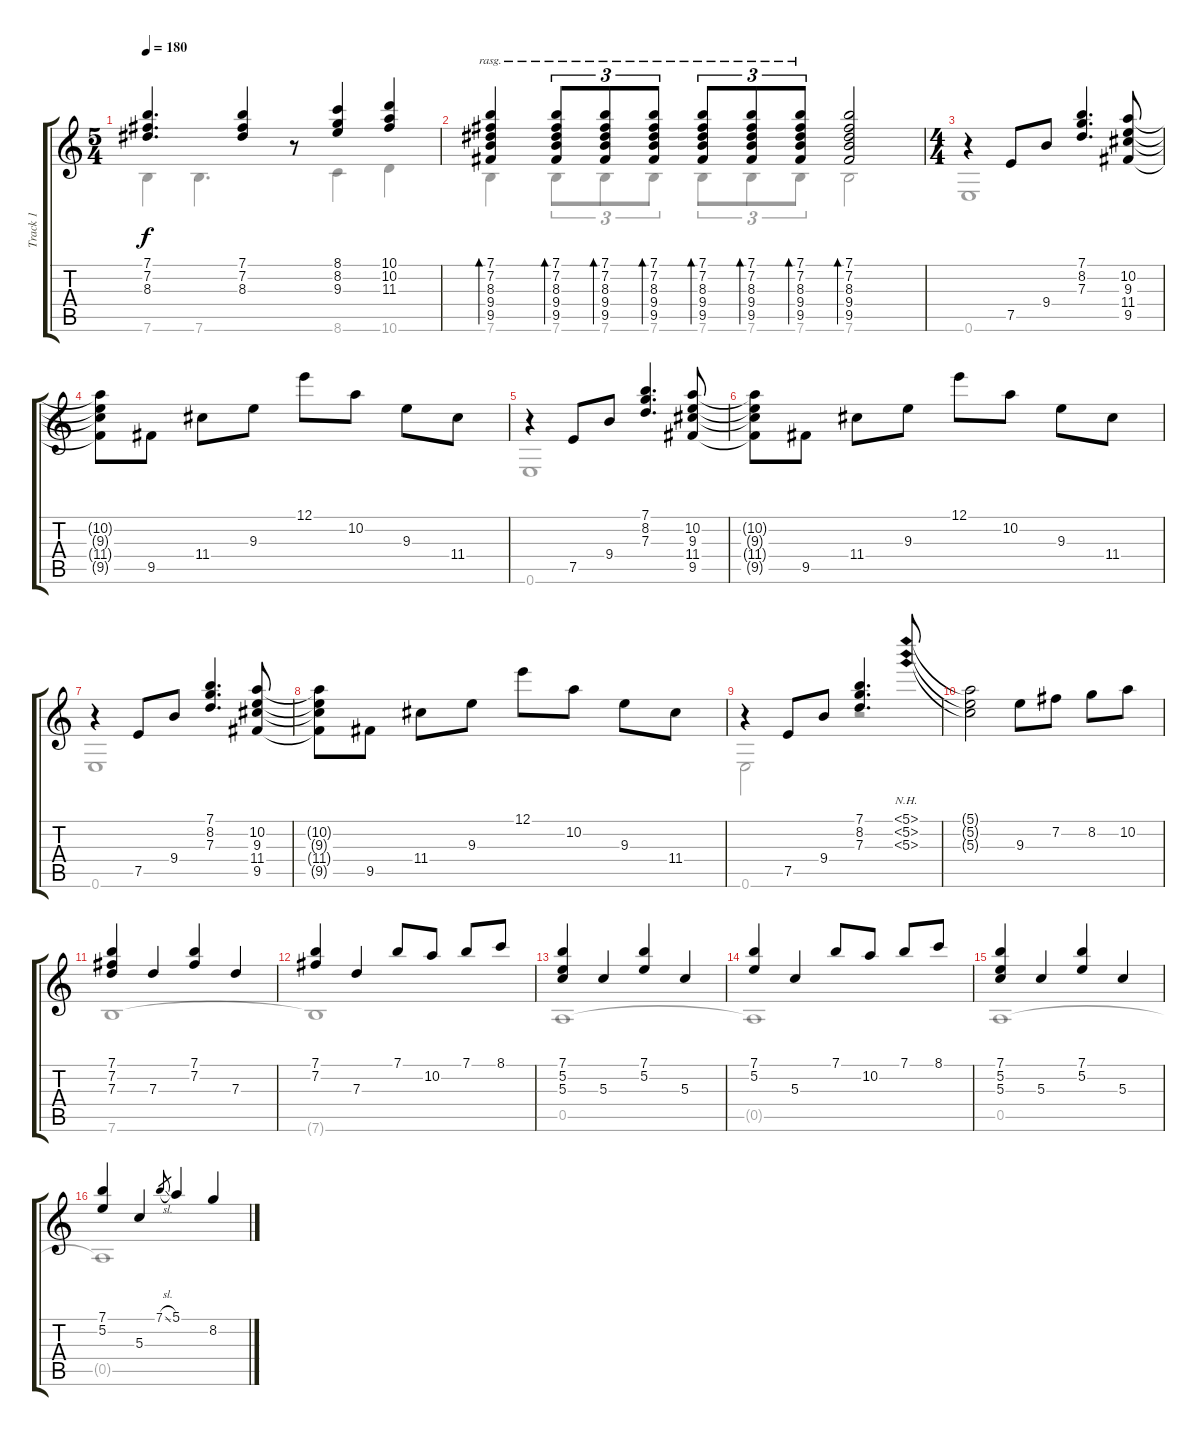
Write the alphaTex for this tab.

\track ("Track 1" "Track 1") {instrument acousticguitarnylon}
\staff {score tabs}
\tuning (E4 B3 G3 D3 A2 E2) {hide}
\voice
\ts (5 4)
\tempo 180
\clef g2
\ks c
(7.1 7.2 8.3).4{d dy f} (7.1 7.2 8.3).4 r.8 (8.1 8.2 9.3).4 (10.1 10.2 11.3).4 |
(7.1 7.2 8.3 9.4 9.5).4{bd 60 rasg ii} (7.1 7.2 8.3 9.4 9.5).8{tu (3 2) bd 60 rasg ii} (7.1 7.2 8.3 9.4 9.5).8{tu (3 2) bd 60 rasg ii} (7.1 7.2 8.3 9.4 9.5).8{tu (3 2) bd 60 rasg ii} (7.1 7.2 8.3 9.4 9.5).8{tu (3 2) bd 60 rasg ii} (7.1 7.2 8.3 9.4 9.5).8{tu (3 2) bd 60 rasg ii} (7.1 7.2 8.3 9.4 9.5).8{tu (3 2) bd 60 rasg ii} (7.1 7.2 8.3 9.4 9.5).2{bd 30} |
\ts (4 4)
\ks aminor
r.4 7.5.8 9.4.8 (7.1 8.2 7.3).4{d} (10.2 9.3 11.4 9.5).8 |
(10.2{t} 9.3{t} 11.4{t} 9.5{t}).8 9.5.8 11.4.8 9.3.8 12.1.8 10.2.8 9.3.8 11.4.8 |
r.4 7.5.8 9.4.8 (7.1 8.2 7.3).4{d} (10.2 9.3 11.4 9.5).8 |
(10.2{t} 9.3{t} 11.4{t} 9.5{t}).8 9.5.8 11.4.8 9.3.8 12.1.8 10.2.8 9.3.8 11.4.8 |
r.4 7.5.8 9.4.8 (7.1 8.2 7.3).4{d} (10.2 9.3 11.4 9.5).8 |
(10.2{t} 9.3{t} 11.4{t} 9.5{t}).8 9.5.8 11.4.8 9.3.8 12.1.8 10.2.8 9.3.8 11.4.8 |
r.4 7.5.8 9.4.8 (7.1 8.2 7.3).4{d} (5.1{nh} 5.2{nh} 5.3{nh}).8 |
(5.1{t} 5.2{t} 5.3{t}).2 9.3.8 7.2.8 8.2.8 10.2.8 |
(7.1 7.2 7.3).4 7.3.4 (7.1 7.2).4 7.3.4 |
(7.1 7.2).4 7.3.4 7.1.8 10.2.8 7.1.8 8.1.8 |
(7.1 5.2 5.3).4 5.3.4 (7.1 5.2).4 5.3.4 |
(7.1 5.2).4 5.3.4 7.1.8 10.2.8 7.1.8 8.1.8 |
(7.1 5.2 5.3).4 5.3.4 (7.1 5.2).4 5.3.4 |
(7.1 5.2).4 5.3.4 7.1{sl}.8{gr} 5.1.4 8.2.4
\voice
\clef g2
\ottava regular
\simile none
\ks c
7.6.4{dy f} 7.6.4{d} r.8 8.6.4 10.6.4 |
7.6.4 7.6.8{tu (3 2)} 7.6.8{tu (3 2)} 7.6.8{tu (3 2)} 7.6.8{tu (3 2)} 7.6.8{tu (3 2)} 7.6.8{tu (3 2)} 7.6.2 |
\ks aminor
0.6.1 |
|
0.6.1 |
|
0.6.1 |
|
0.6.2 r.2 |
|
7.6.1 |
7.6{t}.1 |
0.5.1 |
0.5{t}.1 |
0.5.1 |
0.5{t}.1
